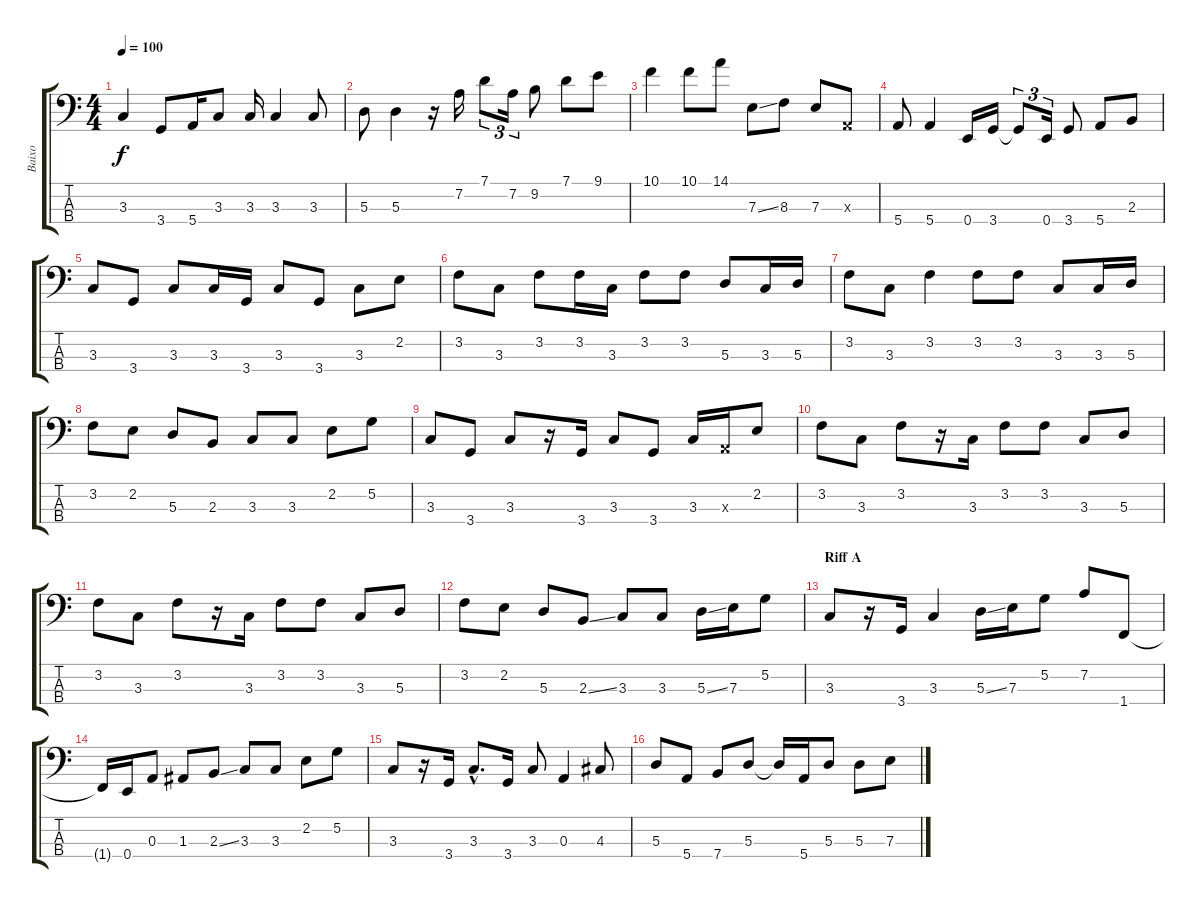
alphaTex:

\track ("Baixo" "Baixo") {instrument electricbassfinger}
\staff {score tabs}
\tuning (G2 D2 A1 E1) {hide}
\ts (4 4)
\tempo 100
\clef f4
\ks c
3.3.4{dy f} 3.4.8 5.4.16 3.3.8 3.3.16 3.3.4 3.3.8 |
5.3.8 5.3.4 r.16 7.2.16 7.1.8{tu (3 2)} 7.2.16{tu (3 2)} 9.2.8 7.1.8 9.1.8 |
10.1.4 10.1.8 14.1.8 7.3{ss}.8 8.3.8 7.3.8 0.3{x}.8 |
5.4.8 5.4.4 0.4.16 3.4.16 3.4{t}.8{tu (3 2)} 0.4.16{tu (3 2)} 3.4.8 5.4.8 2.3.8 |
3.3.8 3.4.8 3.3.8 3.3.16 3.4.16 3.3.8 3.4.8 3.3.8 2.2.8 |
3.2.8 3.3.8 3.2.8 3.2.16 3.3.16 3.2.8 3.2.8 5.3.8 3.3.16 5.3.16 |
3.2.8 3.3.8 3.2.4 3.2.8 3.2.8 3.3.8 3.3.16 5.3.16 |
3.2.8 2.2.8 5.3.8 2.3.8 3.3.8 3.3.8 2.2.8 5.2.8 |
3.3.8 3.4.8 3.3.8 r.16 3.4.16 3.3.8 3.4.8 3.3.16 0.3{x}.16 2.2.8 |
3.2.8 3.3.8 3.2.8 r.16 3.3.16 3.2.8 3.2.8 3.3.8 5.3.8 |
3.2.8 3.3.8 3.2.8 r.16 3.3.16 3.2.8 3.2.8 3.3.8 5.3.8 |
3.2.8 2.2.8 5.3.8 2.3{ss}.8 3.3.8 3.3.8 5.3{ss}.16 7.3.16 5.2.8 |
\section ("" "Riff A")
3.3.8 r.16 3.4.16 3.3.4 5.3{ss}.16 7.3.16 5.2.8 7.2.8 1.4.8 |
1.4{t}.16 0.4.16 0.3.8 1.3.8 2.3{ss}.8 3.3.8 3.3.8 2.2.8 5.2.8 |
3.3.8 r.16 3.4.16 3.3{hac}.8{d} 3.4.16 3.3.8 0.3.4 4.3.8 |
5.3.8 5.4.8 7.4.8 5.3.8 5.3{t}.16 5.4.16 5.3.8 5.3.8 7.3.8
